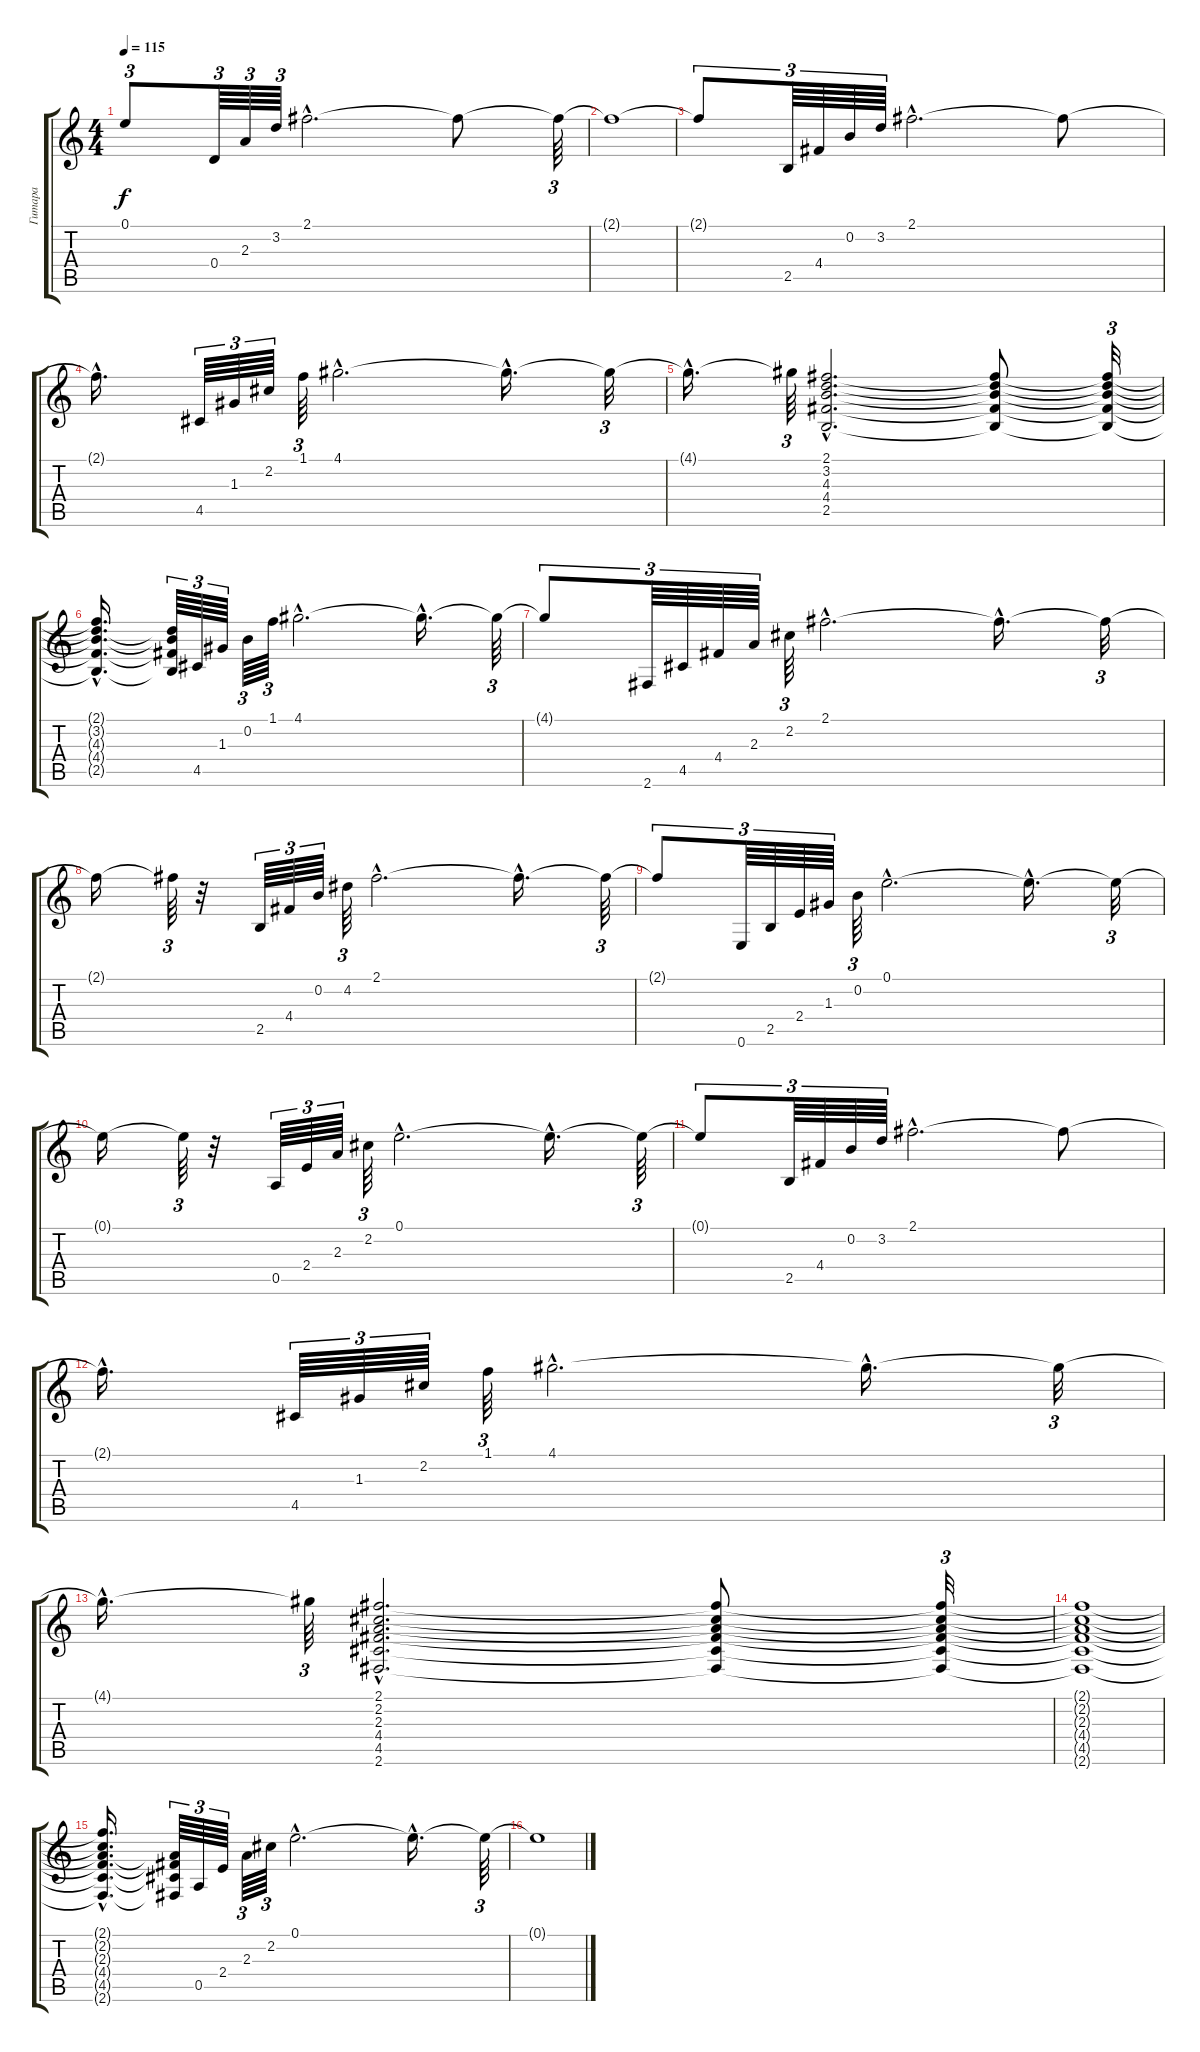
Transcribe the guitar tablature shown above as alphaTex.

\track ("Гитара" "Гитара") {instrument acousticguitarnylon}
\staff {score tabs}
\tuning (E4 B3 G3 D3 A2 E2) {hide}
\ts (4 4)
\tempo 115
\clef g2
\ks c
0.1{t}.8{tu (3 2) dy f} 0.4.64{tu (3 2)} 2.3.64{tu (3 2)} 3.2.64{tu (3 2)} 2.1{hac}.2{d} 2.1{t}.8 2.1{t}.64{tu (3 2)} |
2.1{t}.1 |
2.1{t}.8{tu (3 2)} 2.5.64{tu (3 2)} 4.4.64{tu (3 2)} 0.2.64{tu (3 2)} 3.2.64{tu (3 2)} 2.1{hac}.2{d} 2.1{t}.8 |
2.1{hac t}.16{d} 4.5.64{tu (3 2)} 1.3.64{tu (3 2)} 2.2.64{tu (3 2)} 1.1.64{tu (3 2)} 4.1{hac}.2{d} 4.1{hac t}.16{d} 4.1{t}.32{tu (3 2)} |
4.1{hac t}.16{d} 4.1{t}.64{tu (3 2)} (2.1{hac} 3.2{hac} 4.3{hac} 4.4{hac} 2.5{hac}).2{d} (2.1{t} 3.2{t} 4.3{t} 4.4{t} 2.5{t}).8 (2.1{t} 3.2{t} 4.3{t} 4.4{t} 2.5{t}).32{tu (3 2)} |
(2.1{hac t} 3.2{hac t} 4.3{hac t} 4.4{hac t} 2.5{hac t}).16{d} (3.2{t} 4.3{t} 4.4{t} 2.5{t}).64{tu (3 2)} 4.5.64{tu (3 2)} 1.3.64{tu (3 2)} 0.2.64{tu (3 2)} 1.1.64{tu (3 2)} 4.1{hac}.2{d} 4.1{hac t}.16{d} 4.1{t}.64{tu (3 2)} |
4.1{t}.8{tu (3 2)} 2.6.64{tu (3 2)} 4.5.64{tu (3 2)} 4.4.64{tu (3 2)} 2.3.64{tu (3 2)} 2.2.64{tu (3 2)} 2.1{hac}.2{d} 2.1{hac t}.16{d} 2.1{t}.32{tu (3 2)} |
2.1{t}.16 2.1{t}.64{tu (3 2)} r.32 2.5.64{tu (3 2)} 4.4.64{tu (3 2)} 0.2.64{tu (3 2)} 4.2.64{tu (3 2)} 2.1{hac}.2{d} 2.1{hac t}.16{d} 2.1{t}.64{tu (3 2)} |
2.1{t}.8{tu (3 2)} 0.6.64{tu (3 2)} 2.5.64{tu (3 2)} 2.4.64{tu (3 2)} 1.3.64{tu (3 2)} 0.2.64{tu (3 2)} 0.1{hac}.2{d} 0.1{hac t}.16{d} 0.1{t}.32{tu (3 2)} |
0.1{t}.16 0.1{t}.64{tu (3 2)} r.32 0.5.64{tu (3 2)} 2.4.64{tu (3 2)} 2.3.64{tu (3 2)} 2.2.64{tu (3 2)} 0.1{hac}.2{d} 0.1{hac t}.16{d} 0.1{t}.64{tu (3 2)} |
0.1{t}.8{tu (3 2)} 2.5.64{tu (3 2)} 4.4.64{tu (3 2)} 0.2.64{tu (3 2)} 3.2.64{tu (3 2)} 2.1{hac}.2{d} 2.1{t}.8 |
2.1{hac t}.16{d} 4.5.64{tu (3 2)} 1.3.64{tu (3 2)} 2.2.64{tu (3 2)} 1.1.64{tu (3 2)} 4.1{hac}.2{d} 4.1{hac t}.16{d} 4.1{t}.32{tu (3 2)} |
4.1{hac t}.16{d} 4.1{t}.64{tu (3 2)} (2.1{hac} 2.2{hac} 2.3{hac} 4.4{hac} 4.5{hac} 2.6{hac}).2{d} (2.1{t} 2.2{t} 2.3{t} 4.4{t} 4.5{t} 2.6{t}).8 (2.1{t} 2.2{t} 2.3{t} 4.4{t} 4.5{t} 2.6{t}).32{tu (3 2)} |
(2.1{t} 2.2{t} 2.3{t} 4.4{t} 4.5{t} 2.6{t}).1 |
(2.1{hac t} 2.2{hac t} 2.3{hac t} 4.4{hac t} 4.5{hac t} 2.6{hac t}).16{d} (2.3{t} 4.4{t} 4.5{t} 2.6{t}).64{tu (3 2)} 0.5.64{tu (3 2)} 2.4.64{tu (3 2)} 2.3.64{tu (3 2)} 2.2.64{tu (3 2)} 0.1{hac}.2{d} 0.1{hac t}.16{d} 0.1{t}.64{tu (3 2)} |
0.1{t}.1
